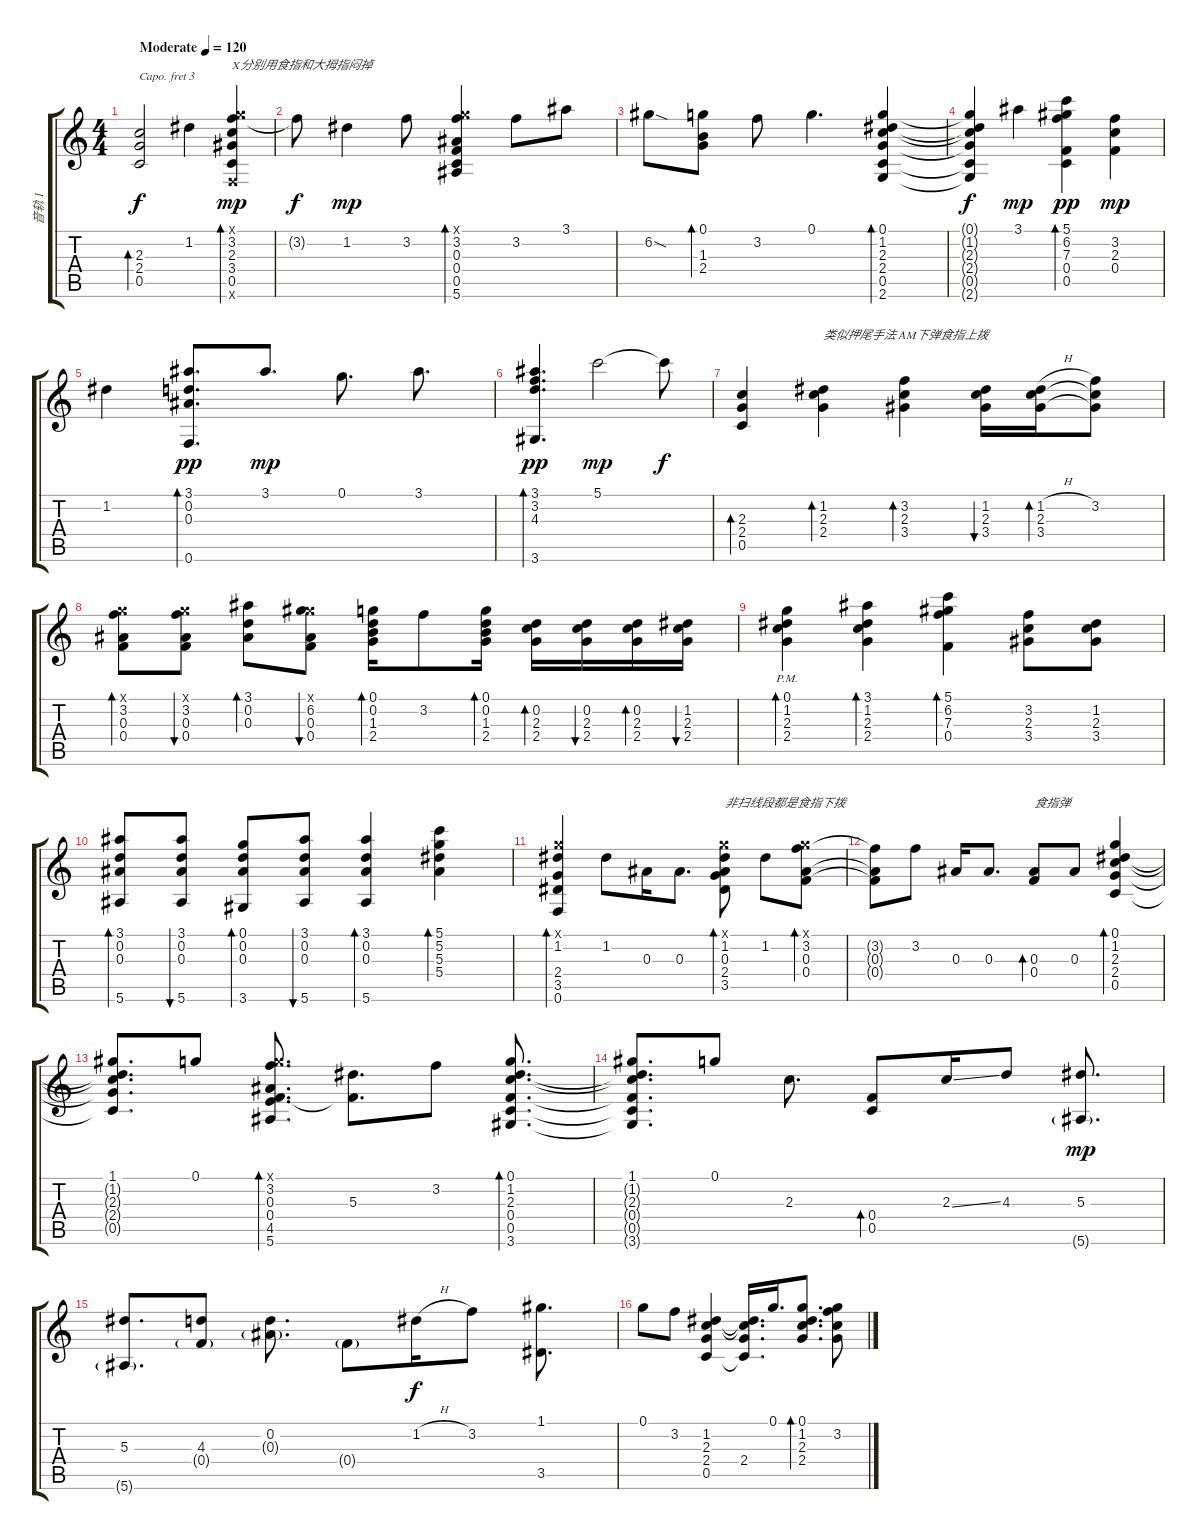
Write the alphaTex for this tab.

\track ("音轨 1" "音轨 1") {instrument acousticguitarsteel}
\staff {score tabs}
\capo 3
\tuning (E4 B3 G3 D3 A2 D2) {hide}
\ts (4 4)
\tempo (120 "Moderate")
\clef g2
\ks c
(2.3 2.4 0.5).2{bd 480 dy f instrument acousticguitarsteel} 1.2.4 (0.1{x} 3.2 2.3 3.4 0.5 0.6{x}).4{bd 480 txt "X分别用食指和大拇指闷掉" dy mp} |
3.2{t}.8{dy f} 1.2.4{dy mp} 3.2.8 (0.1{x} 3.2 0.3 0.4 0.5 5.6).4{bd 480} 3.2.8 3.1.8 |
6.2{sod}.8 (0.1 1.3 2.4).8{bd 480} 3.2.8 0.1.4{d} (0.1 1.2 2.3 2.4 0.5 2.6).4{bd 480} |
(0.1{t} 1.2{t} 2.3{t} 2.4{t} 0.5{t} 2.6{t}).4{dy f} 3.1.4{dy mp} (5.1 6.2 7.3 0.4 0.5).4{bd 240 dy pp} (3.2 2.3 0.4).4{dy mp} |
1.2.4 (3.1 0.2 0.3 0.6).8{d bd 240 dy pp} 3.1.8{d dy mp} 0.1.8{d} 3.1.8{d} |
(3.1 3.2 4.3 3.6).4{d bd 240 dy pp} 5.1.2{dy mp} 5.1{t}.8{dy f} |
(2.3 2.4 0.5).4{bd 240} (1.2 2.3 2.4).4{bd 240 txt "类似押尾手法 AM下弹食指上拨"} (3.2 2.3 3.4).4{bd 240} (1.2 2.3 3.4).16{bu 240} (1.2{h} 2.3 3.4).16{bd 240} (3.2 2.3{t} 3.4{t}).8 |
(0.1{x} 3.2 0.3 0.4).8{bd 240} (0.1{x} 3.2 0.3 0.4).8{bu 240} (3.1 0.2 0.3).8{bd 240} (0.1{x} 6.2 0.3 0.4).8{bu 240} (0.1 0.2 1.3 2.4).16{bd 240} 3.2.8 (0.1 0.2 1.3 2.4).16{bd 240} (0.2 2.3 2.4).16{bd 240} (0.2 2.3 2.4).16{bu 240} (0.2 2.3 2.4).16{bd 240} (1.2 2.3 2.4).16{bu 240} |
(0.1{pm} 1.2 2.3 2.4).4{bd 240} (3.1 1.2 2.3 2.4).4{bd 240} (5.1 6.2 7.3 0.4).4{bd 240} (3.2 2.3 3.4).8 (1.2 2.3 3.4).8 |
(3.1 0.2 0.3 5.6).8{bd 240} (3.1 0.2 0.3 5.6).8{bu 240} (0.1 0.2 0.3 3.6).8{bd 240} (3.1 0.2 0.3 5.6).8{bu 240} (3.1 0.2 0.3 5.6).4{bd 240} (5.1 5.2 5.3 5.4).4{bd 240} |
(0.1{x} 1.2 2.4 3.5 0.6).4{bd 240} 1.2.8 0.3.16 0.3.8{d} (0.1{x} 1.2 0.3 2.4 3.5).8{bd 240 txt "非扫线段都是食指下拨"} 1.2.8 (0.1{x} 3.2 0.3 0.4).8{bd 60} |
(3.2{t} 0.3{t} 0.4{t}).8 3.2.8 0.3.16 0.3.8{d} (0.3 0.4).8{bd 60 txt "食指弹"} 0.3.8 (0.1 1.2 2.3 2.4 0.5).4{bd 60} |
(1.1 1.2{t} 2.3{t} 2.4{t} 0.5{t}).8{d} 0.1.8 (0.1{x} 3.2 0.3 0.4 4.5 5.6).8{d bd 60} (5.3 0.4{t}).8{d} 3.2.8 (0.1 1.2 2.3 0.4 0.5 3.6).8{d bd 60} |
(1.1 1.2{t} 2.3{t} 0.4{t} 0.5{t} 3.6{t}).8{d} 0.1.8 2.3.8{d} (0.4 0.5).8{bd 60} 2.3{ss}.16 4.3.8 (5.3 5.6{g}).8{d dy mp} |
(5.3 5.6{g}).8{d} (4.3 0.4{g}).8 (0.2 0.3{g}).8{d} 0.4{g}.8 1.2{h}.16{dy f} 3.2.8 (1.1 3.5).8{d} |
0.1.8 3.2.8 (1.2 2.3 2.4 0.5).4 (1.2{t} 2.3{t} 2.4 0.5{t}).16{d} 0.1.16{d} (0.1 1.2 2.3 2.4).8{d bd 60} (0.1{t} 3.2 2.3{t} 2.4{t}).8
